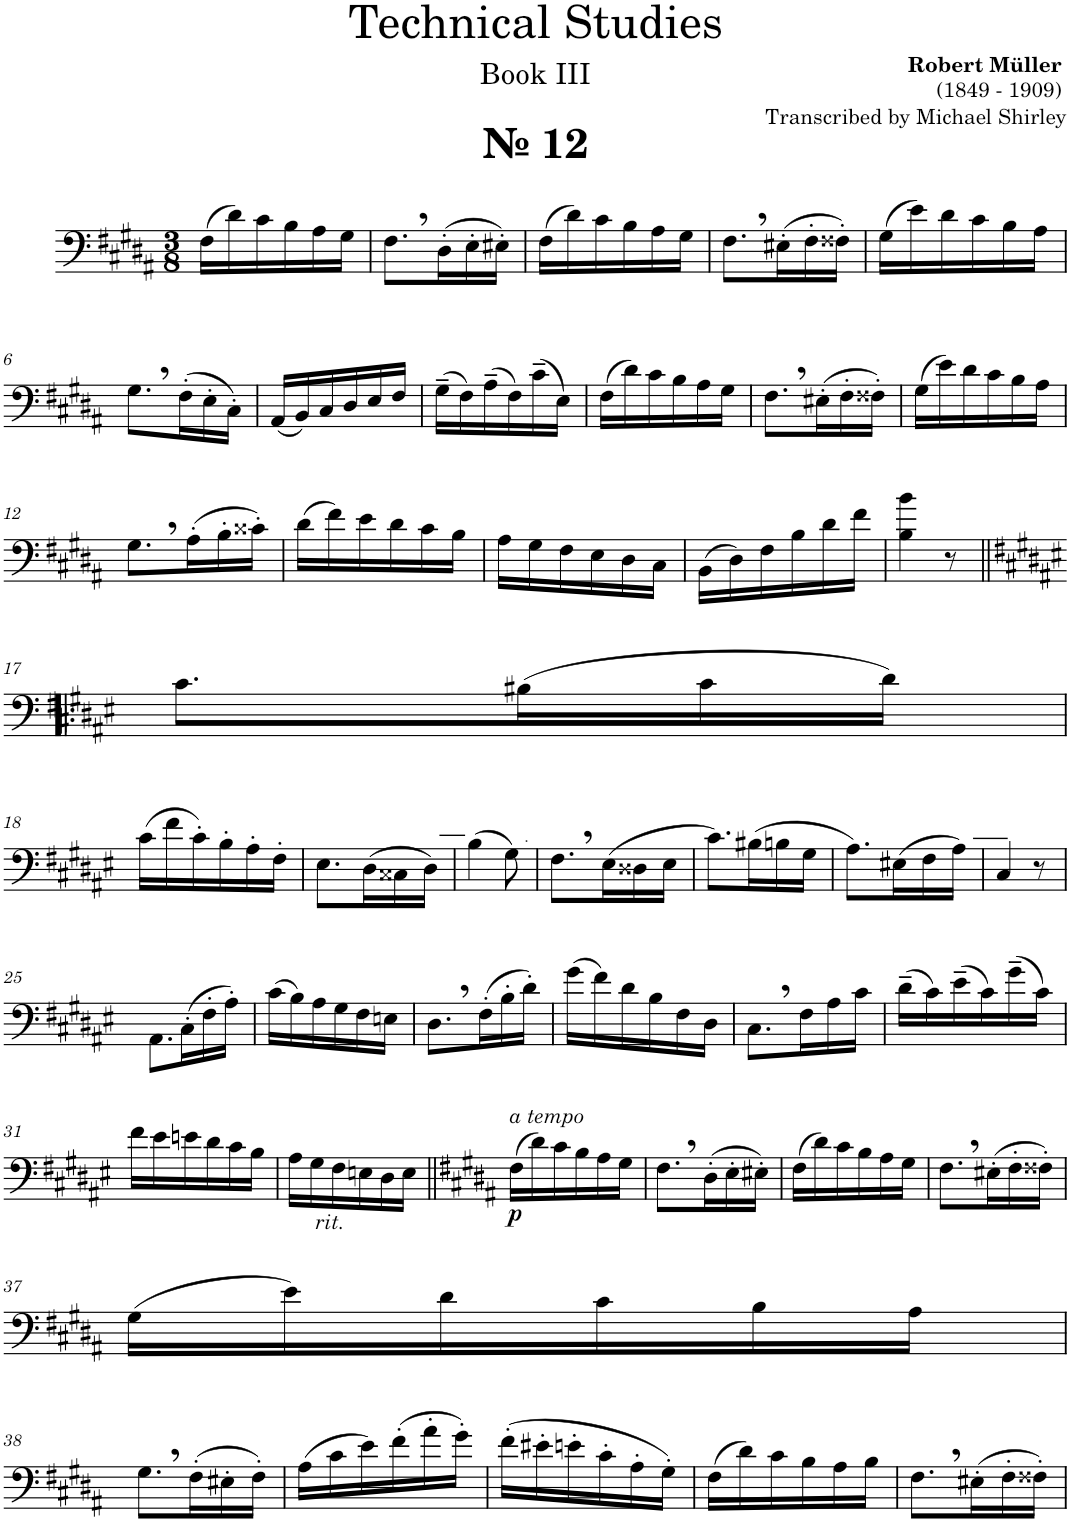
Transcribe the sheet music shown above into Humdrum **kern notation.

**kern	**dynam
*part1	*part1
*staff1	*staff1
*I"Trombone	*
*I'Trb	*
*clefF4	*
*k[f#c#g#d#a#]	*
*M3/8	*
=1	=1
!LO:TX:a:B:t=№ 12	!
(16F#\LL	.
16d#\)	.
16c#\	.
16B\	.
16A#\	.
16G#\JJ	.
=2	=2
8.F#,\L	.
(16D#'\L	.
16E'\	.
16E#X'\JJ)	.
=3	=3
(16F#\LL	.
16d#\)	.
16c#\	.
16B\	.
16A#\	.
16G#\JJ	.
=4	=4
8.F#,\L	.
(16E#X'\L	.
16F#'\	.
16F##X'\JJ)	.
=5	=5
(16G#\LL	.
16e\)	.
16d#\	.
16c#\	.
16B\	.
16A#\JJ	.
!!LO:LB:g=z
=6	=6
8.G#,\L	.
(16F#'\L	.
16E'\	.
16C#'\JJ)	.
=7	=7
(16AA#/LL	.
16BB/)	.
16C#/	.
16D#/	.
16E/	.
16F#/JJ	.
=8	=8
(16G#~\LL	.
16F#\)	.
(16A#~\	.
16F#\)	.
(16c#~\	.
16E\JJ)	.
=9	=9
(16F#\LL	.
16d#\)	.
16c#\	.
16B\	.
16A#\	.
16G#\JJ	.
=10	=10
8.F#,\L	.
(16E#X'\L	.
16F#'\	.
16F##X'\JJ)	.
=11	=11
(16G#\LL	.
16e\)	.
16d#\	.
16c#\	.
16B\	.
16A#\JJ	.
!!LO:LB:g=z
=12	=12
8.G#,\L	.
(16A#'\L	.
16B'\	.
16c##X'\JJ)	.
=13	=13
(16d#\LL	.
16f#\)	.
16e\	.
16d#\	.
16c#\	.
16B\JJ	.
=14	=14
16A#\LL	.
16G#\	.
16F#\	.
16E\	.
16D#\	.
16C#\JJ	.
=15	=15
(16BB\LL	.
16D#\)	.
16F#\	.
16B\	.
16d#\	.
16f#\JJ	.
=16	=16
4B\ 4b\	.
8r	.
!!LO:LB:g=z
=17!|:	=17!|:
*k[f#c#g#d#a#e#]	*
8.c#\L	.
(16B#X\L	.
16c#\	.
16d#\JJ)	.
!!LO:LB:g=z
=18	=18
(16c#\LL	.
16f#\	.
16c#'\)	.
16B'\	.
16A#'\	.
16F#'\JJ	.
=19	=19
8.E#\L	.
(16D#\L	.
16C##X\	.
16D#\JJ)	.
=20	=20
(4B\	.
8G#\)	.
=21	=21
8.F#,\L	.
(16E#\L	.
16D##X\	.
16E#\JJ	.
=22	=22
8.c#\L)	.
(16B#X\L	.
16Bn\	.
16G#\JJ	.
=23	=23
8.A#\L)	.
(16E#X\L	.
16F#\	.
16A#\JJ)	.
=24	=24
4C#/	.
8r	.
!!LO:LB:g=z
=25	=25
8.AA#\L	.
(16C#'\L	.
16F#'\	.
16A#'\JJ)	.
=26	=26
(16c#\LL	.
16B\)	.
16A#\	.
16G#\	.
16F#\	.
16En\JJ	.
=27	=27
8.D#,\L	.
(16F#'\L	.
16B'\	.
16d#'\JJ)	.
=28	=28
(16g#\LL	.
16f#\)	.
16d#\	.
16B\	.
16F#\	.
16D#\JJ	.
=29	=29
8.C#,\L	.
16F#\L	.
16A#\	.
16c#\JJ	.
=30	=30
(16d#~\LL	.
16c#\)	.
(16e#~\	.
16c#\)	.
(16g#~\	.
16c#\JJ)	.
!!LO:LB:g=z
=31	=31
16f#\LL	.
16e#\	.
16en\	.
16d#\	.
16c#\	.
16B\JJ	.
=32	=32
16A#\LL	.
16G#\	.
!LO:TX:b:i:t=rit.	!
16F#\	.
16En\	.
16D#\	.
16E\JJ	.
=33||	=33||
*k[f#c#g#d#a#]	*
!LO:TX:a:i:t=a tempo	!
!	!LO:DY:b
(16F#\LL	p
16d#\)	.
16c#\	.
16B\	.
16A#\	.
16G#\JJ	.
=34	=34
8.F#,\L	.
(16D#'\L	.
16E'\	.
16E#X'\JJ)	.
=35	=35
(16F#\LL	.
16d#\)	.
16c#\	.
16B\	.
16A#\	.
16G#\JJ	.
=36	=36
8.F#,\L	.
(16E#X'\L	.
16F#'\	.
16F##X'\JJ)	.
!!LO:LB:g=z
=37	=37
(16G#\LL	.
16e\)	.
16d#\	.
16c#\	.
16B\	.
16A#\JJ	.
!!LO:LB:g=z
=38	=38
8.G#,\L	.
(16F#'\L	.
16E#X'\	.
16F#'\JJ)	.
=39	=39
(16A#\LL	.
16c#\	.
16e\)	.
(16f#'\	.
16a#'\	.
16g#'\JJ)	.
=40	=40
(16f#'\LL	.
16e#X'\	.
16en'\	.
16c#'\	.
16A#'\	.
16G#'\JJ)	.
=41	=41
(16F#\LL	.
16d#\)	.
16c#\	.
16B\	.
16A#\	.
16B\JJ	.
=42	=42
8.F#,\L	.
(16E#X'\L	.
16F#'\	.
16F##X'\JJ)	.
=	=
*-	*-
